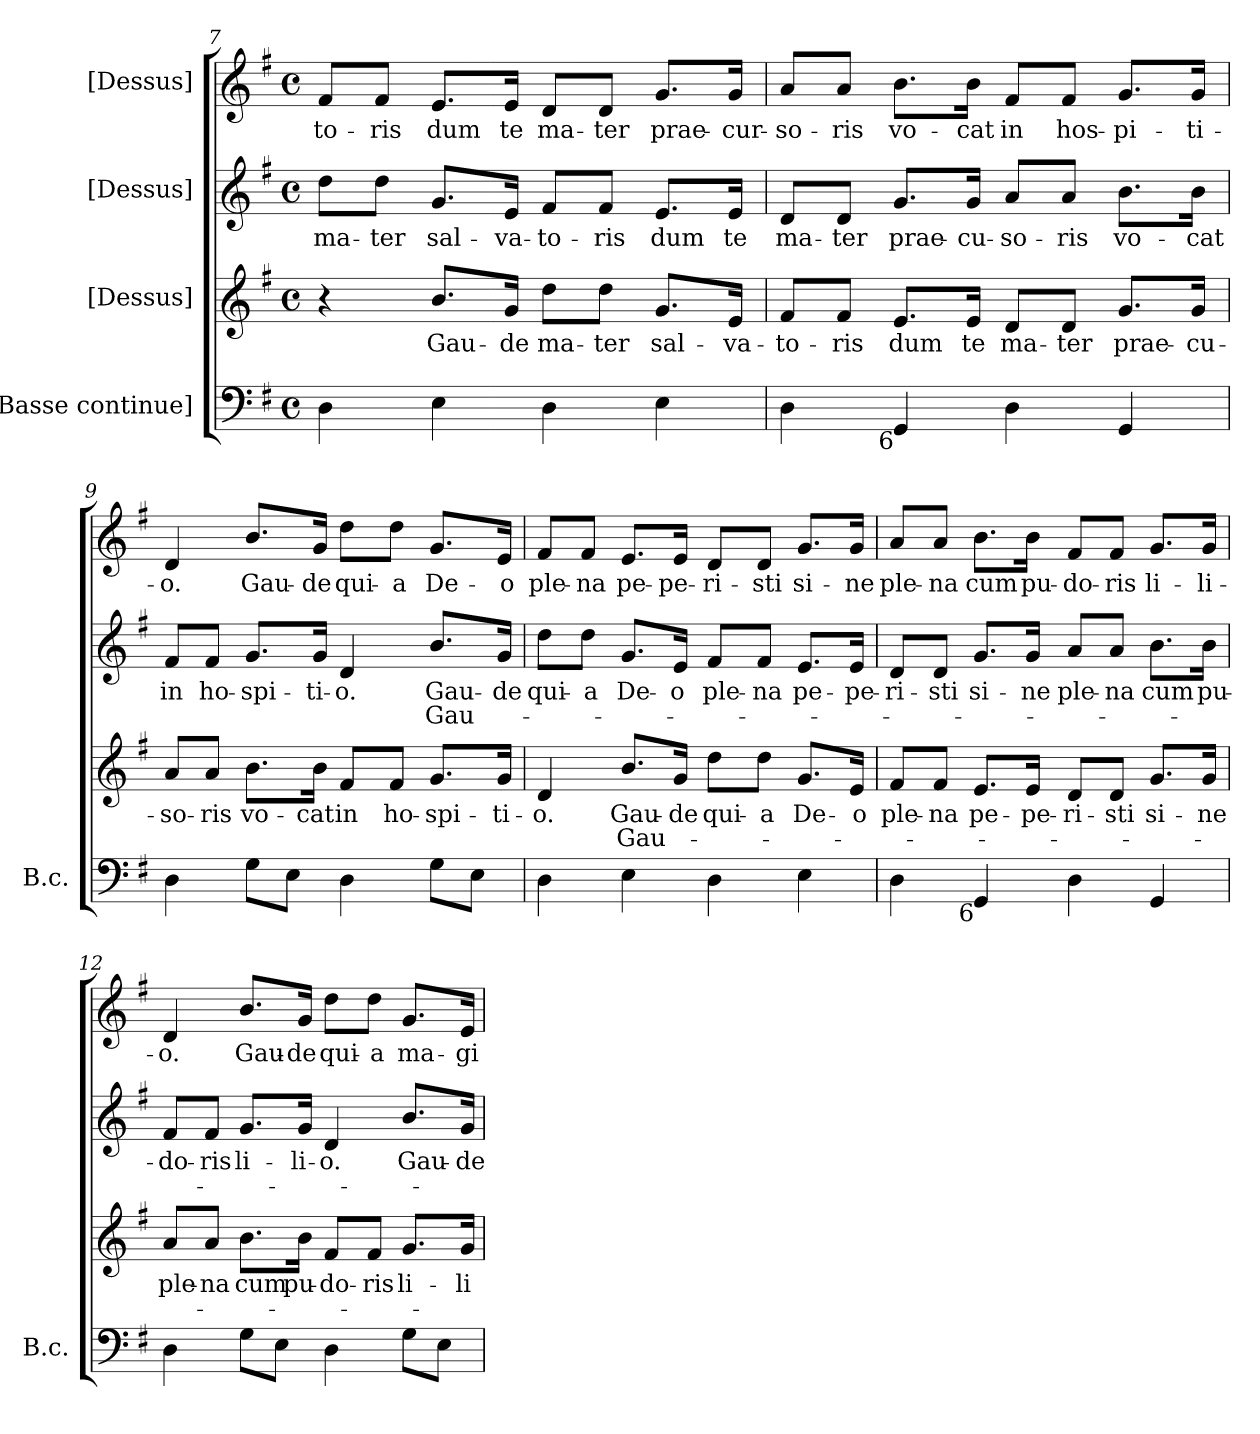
**kern	**kern	**text	**text	**kern	**text	**text	**kern	**text
*part4	*part3	*part3	*part3	*part2	*part2	*part2	*part1	*part1
*staff4	*staff3	*staff3	*staff3	*staff2	*staff2	*staff2	*staff1	*staff1
*I"[Basse continue]	*I"[Dessus]	*	*	*I"[Dessus]	*	*	*I"[Dessus]	*
*I'B.c.	*	*	*	*	*	*	*	*
*clefF4	*clefG2	*	*	*clefG2	*	*	*clefG2	*
*k[f#]	*k[f#]	*	*	*k[f#]	*	*	*k[f#]	*
*G:	*G:	*	*	*G:	*	*	*G:	*
*M4/4	*M4/4	*	*	*M4/4	*	*	*M4/4	*
*met(c)	*met(c)	*	*	*met(c)	*	*	*met(c)	*
=7	=7	=7	=7	=7	=7	=7	=7	=7
!	!	!	!	!	!LO:LY:b:color=#000000	!	!	!
!	!	!	!	!	!	!	!	!LO:LY:b:color=#000000
4Di\	4r	.	.	8ddi\L	ma-	.	8f#i/L	-to-
!	!	!	!	!	!LO:LY:b:color=#000000	!	!	!
!	!	!	!	!	!	!	!	!LO:LY:b:color=#000000
.	.	.	.	8ddi\J	-ter	.	8f#i/J	-ris
!	!	!LO:LY:b:color=#000000	!	!	!	!	!	!
!	!	!	!	!	!LO:LY:b:color=#000000	!	!	!
!	!	!	!	!	!	!	!	!LO:LY:b:color=#000000
4Ei\	8.bi/L	Gau-	.	8.gi/L	sal-	.	8.ei/L	dum
!	!	!LO:LY:b:color=#000000	!	!	!	!	!	!
!	!	!	!	!	!LO:LY:b:color=#000000	!	!	!
!	!	!	!	!	!	!	!	!LO:LY:b:color=#000000
.	16gi/Jk	-de	.	16ei/Jk	-va-	.	16ei/Jk	te
!	!	!LO:LY:b:color=#000000	!	!	!	!	!	!
!	!	!	!	!	!LO:LY:b:color=#000000	!	!	!
!	!	!	!	!	!	!	!	!LO:LY:b:color=#000000
4Di\	8ddi\L	ma-	.	8f#i/L	-to-	.	8di/L	ma-
!	!	!LO:LY:b:color=#000000	!	!	!	!	!	!
!	!	!	!	!	!LO:LY:b:color=#000000	!	!	!
!	!	!	!	!	!	!	!	!LO:LY:b:color=#000000
.	8ddi\J	-ter	.	8f#i/J	-ris	.	8di/J	-ter
!	!	!LO:LY:b:color=#000000	!	!	!	!	!	!
!	!	!	!	!	!LO:LY:b:color=#000000	!	!	!
!	!	!	!	!	!	!	!	!LO:LY:b:color=#000000
4Ei\	8.gi/L	sal-	.	8.ei/L	dum	.	8.gi/L	prae-
!	!	!LO:LY:b:color=#000000	!	!	!	!	!	!
!	!	!	!	!	!LO:LY:b:color=#000000	!	!	!
!	!	!	!	!	!	!	!	!LO:LY:b:color=#000000
.	16ei/Jk	-va-	.	16ei/Jk	te	.	16gi/Jk	-cur-
!!LO:PB:g=z
=8	=8	=8	=8	=8	=8	=8	=8	=8
!	!	!LO:LY:b:color=#000000	!	!	!	!	!	!
!	!	!	!	!	!LO:LY:b:color=#000000	!	!	!
!	!	!	!	!	!	!	!	!LO:LY:b:color=#000000
4Di\	8f#i/L	-to-	.	8di/L	ma-	.	8ai/L	-so-
!	!	!LO:LY:b:color=#000000	!	!	!	!	!	!
!	!	!	!	!	!LO:LY:b:color=#000000	!	!	!
!	!	!	!	!	!	!	!	!LO:LY:b:color=#000000
.	8f#i/J	-ris	.	8di/J	-ter	.	8ai/J	-ris
!	!	!LO:LY:b:color=#000000	!	!	!	!	!	!
!	!	!	!	!	!LO:LY:b:color=#000000	!	!	!
!LO:TX:b:rj:t=6	!	!	!	!	!	!	!	!
!	!	!	!	!	!	!	!	!LO:LY:b:color=#000000
4GGi/	8.ei/L	dum	.	8.gi/L	prae-	.	8.bi\L	vo-
!	!	!LO:LY:b:color=#000000	!	!	!	!	!	!
!	!	!	!	!	!LO:LY:b:color=#000000	!	!	!
!	!	!	!	!	!	!	!	!LO:LY:b:color=#000000
.	16ei/Jk	te	.	16gi/Jk	-cu-	.	16bi\Jk	-cat
!	!	!LO:LY:b:color=#000000	!	!	!	!	!	!
!	!	!	!	!	!LO:LY:b:color=#000000	!	!	!
!	!	!	!	!	!	!	!	!LO:LY:b:color=#000000
4Di\	8di/L	ma-	.	8ai/L	-so-	.	8f#i/L	in
!	!	!LO:LY:b:color=#000000	!	!	!	!	!	!
!	!	!	!	!	!LO:LY:b:color=#000000	!	!	!
!	!	!	!	!	!	!	!	!LO:LY:b:color=#000000
.	8di/J	-ter	.	8ai/J	-ris	.	8f#i/J	hos-
!	!	!LO:LY:b:color=#000000	!	!	!	!	!	!
!	!	!	!	!	!LO:LY:b:color=#000000	!	!	!
!	!	!	!	!	!	!	!	!LO:LY:b:color=#000000
4GGi/	8.gi/L	prae-	.	8.bi\L	vo-	.	8.gi/L	-pi-
!	!	!LO:LY:b:color=#000000	!	!	!	!	!	!
!	!	!	!	!	!LO:LY:b:color=#000000	!	!	!
!	!	!	!	!	!	!	!	!LO:LY:b:color=#000000
.	16gi/Jk	-cu-	.	16bi\Jk	-cat	.	16gi/Jk	-ti-
=9	=9	=9	=9	=9	=9	=9	=9	=9
!	!	!LO:LY:b:color=#000000	!	!	!	!	!	!
!	!	!	!	!	!LO:LY:b:color=#000000	!	!	!
!	!	!	!	!	!	!	!	!LO:LY:b:color=#000000
4Di\	8ai/L	-so-	.	8f#i/L	in	.	4di/	-o.
!	!	!LO:LY:b:color=#000000	!	!	!	!	!	!
!	!	!	!	!	!LO:LY:b:color=#000000	!	!	!
.	8ai/J	-ris	.	8f#i/J	ho-	.	.	.
!	!	!LO:LY:b:color=#000000	!	!	!	!	!	!
!	!	!	!	!	!LO:LY:b:color=#000000	!	!	!
!	!	!	!	!	!	!	!	!LO:LY:b:color=#000000
8Gi\L	8.bi\L	vo-	.	8.gi/L	-spi-	.	8.bi/L	Gau-
8Ei\J	.	.	.	.	.	.	.	.
!	!	!LO:LY:b:color=#000000	!	!	!	!	!	!
!	!	!	!	!	!LO:LY:b:color=#000000	!	!	!
!	!	!	!	!	!	!	!	!LO:LY:b:color=#000000
.	16bi\Jk	-cat	.	16gi/Jk	-ti-	.	16gi/Jk	-de
!	!	!LO:LY:b:color=#000000	!	!	!	!	!	!
!	!	!	!	!	!LO:LY:b:color=#000000	!	!	!
!	!	!	!	!	!	!	!	!LO:LY:b:color=#000000
4Di\	8f#i/L	in	.	4di/	-o.	.	8ddi\L	qui-
!	!	!LO:LY:b:color=#000000	!	!	!	!	!	!
!	!	!	!	!	!	!	!	!LO:LY:b:color=#000000
.	8f#i/J	ho-	.	.	.	.	8ddi\J	-a
!	!	!LO:LY:b:color=#000000	!	!	!	!	!	!
!	!	!	!	!	!LO:LY:b:color=#000000	!LO:LY:b:color=#000000	!	!
!	!	!	!	!	!	!	!	!LO:LY:b:color=#000000
8Gi\L	8.gi/L	-spi-	.	8.bi/L	Gau-	-Gau-	8.gi/L	De-
8Ei\J	.	.	.	.	.	.	.	.
!	!	!LO:LY:b:color=#000000	!	!	!	!	!	!
!	!	!	!	!	!LO:LY:b:color=#000000	!	!	!
!	!	!	!	!	!	!	!	!LO:LY:b:color=#000000
.	16gi/Jk	-ti-	.	16gi/Jk	-de	.	16ei/Jk	-o
=10	=10	=10	=10	=10	=10	=10	=10	=10
!	!	!LO:LY:b:color=#000000	!	!	!	!	!	!
!	!	!	!	!	!LO:LY:b:color=#000000	!	!	!
!	!	!	!	!	!	!	!	!LO:LY:b:color=#000000
4Di\	4di/	-o.	.	8ddi\L	qui-	.	8f#i/L	ple-
!	!	!	!	!	!LO:LY:b:color=#000000	!	!	!
!	!	!	!	!	!	!	!	!LO:LY:b:color=#000000
.	.	.	.	8ddi\J	-a	.	8f#i/J	-na
!	!	!LO:LY:b:color=#000000	!LO:LY:b:color=#000000	!	!	!	!	!
!	!	!	!	!	!LO:LY:b:color=#000000	!	!	!
!	!	!	!	!	!	!	!	!LO:LY:b:color=#000000
4Ei\	8.bi/L	Gau-	-Gau-	8.gi/L	De-	.	8.ei/L	pe-
!	!	!LO:LY:b:color=#000000	!	!	!	!	!	!
!	!	!	!	!	!LO:LY:b:color=#000000	!	!	!
!	!	!	!	!	!	!	!	!LO:LY:b:color=#000000
.	16gi/Jk	-de	.	16ei/Jk	-o	.	16ei/Jk	-pe-
!	!	!LO:LY:b:color=#000000	!	!	!	!	!	!
!	!	!	!	!	!LO:LY:b:color=#000000	!	!	!
!	!	!	!	!	!	!	!	!LO:LY:b:color=#000000
4Di\	8ddi\L	qui-	.	8f#i/L	ple-	.	8di/L	-ri-
!	!	!LO:LY:b:color=#000000	!	!	!	!	!	!
!	!	!	!	!	!LO:LY:b:color=#000000	!	!	!
!	!	!	!	!	!	!	!	!LO:LY:b:color=#000000
.	8ddi\J	-a	.	8f#i/J	-na	.	8di/J	-sti
!	!	!LO:LY:b:color=#000000	!	!	!	!	!	!
!	!	!	!	!	!LO:LY:b:color=#000000	!	!	!
!	!	!	!	!	!	!	!	!LO:LY:b:color=#000000
4Ei\	8.gi/L	De-	.	8.ei/L	pe-	.	8.gi/L	si-
!	!	!LO:LY:b:color=#000000	!	!	!	!	!	!
!	!	!	!	!	!LO:LY:b:color=#000000	!	!	!
!	!	!	!	!	!	!	!	!LO:LY:b:color=#000000
.	16ei/Jk	-o	.	16ei/Jk	-pe-	.	16gi/Jk	-ne
!!LO:LB:g=z
=11	=11	=11	=11	=11	=11	=11	=11	=11
!	!	!LO:LY:b:color=#000000	!	!	!	!	!	!
!	!	!	!	!	!LO:LY:b:color=#000000	!	!	!
!	!	!	!	!	!	!	!	!LO:LY:b:color=#000000
4Di\	8f#i/L	ple-	.	8di/L	-ri-	.	8ai/L	ple-
!	!	!LO:LY:b:color=#000000	!	!	!	!	!	!
!	!	!	!	!	!LO:LY:b:color=#000000	!	!	!
!	!	!	!	!	!	!	!	!LO:LY:b:color=#000000
.	8f#i/J	-na	.	8di/J	-sti	.	8ai/J	-na
!	!	!LO:LY:b:color=#000000	!	!	!	!	!	!
!	!	!	!	!	!LO:LY:b:color=#000000	!	!	!
!LO:TX:b:rj:t=6	!	!	!	!	!	!	!	!
!	!	!	!	!	!	!	!	!LO:LY:b:color=#000000
4GGi/	8.ei/L	pe-	.	8.gi/L	si-	.	8.bi\L	cum
!	!	!LO:LY:b:color=#000000	!	!	!	!	!	!
!	!	!	!	!	!LO:LY:b:color=#000000	!	!	!
!	!	!	!	!	!	!	!	!LO:LY:b:color=#000000
.	16ei/Jk	-pe-	.	16gi/Jk	-ne	.	16bi\Jk	pu-
!	!	!LO:LY:b:color=#000000	!	!	!	!	!	!
!	!	!	!	!	!LO:LY:b:color=#000000	!	!	!
!	!	!	!	!	!	!	!	!LO:LY:b:color=#000000
4Di\	8di/L	-ri-	.	8ai/L	ple-	.	8f#i/L	-do-
!	!	!LO:LY:b:color=#000000	!	!	!	!	!	!
!	!	!	!	!	!LO:LY:b:color=#000000	!	!	!
!	!	!	!	!	!	!	!	!LO:LY:b:color=#000000
.	8di/J	-sti	.	8ai/J	-na	.	8f#i/J	-ris
!	!	!LO:LY:b:color=#000000	!	!	!	!	!	!
!	!	!	!	!	!LO:LY:b:color=#000000	!	!	!
!	!	!	!	!	!	!	!	!LO:LY:b:color=#000000
4GGi/	8.gi/L	si-	.	8.bi\L	cum	.	8.gi/L	li-
!	!	!LO:LY:b:color=#000000	!	!	!	!	!	!
!	!	!	!	!	!LO:LY:b:color=#000000	!	!	!
!	!	!	!	!	!	!	!	!LO:LY:b:color=#000000
.	16gi/Jk	-ne	.	16bi\Jk	pu-	.	16gi/Jk	-li-
=12	=12	=12	=12	=12	=12	=12	=12	=12
!	!	!LO:LY:b:color=#000000	!	!	!	!	!	!
!	!	!	!	!	!LO:LY:b:color=#000000	!	!	!
!	!	!	!	!	!	!	!	!LO:LY:b:color=#000000
4Di\	8ai/L	ple-	.	8f#i/L	-do-	.	4di/	-o.
!	!	!LO:LY:b:color=#000000	!	!	!	!	!	!
!	!	!	!	!	!LO:LY:b:color=#000000	!	!	!
.	8ai/J	-na	.	8f#i/J	-ris	.	.	.
!	!	!LO:LY:b:color=#000000	!	!	!	!	!	!
!	!	!	!	!	!LO:LY:b:color=#000000	!	!	!
!	!	!	!	!	!	!	!	!LO:LY:b:color=#000000
8Gi\L	8.bi\L	cum	.	8.gi/L	li-	.	8.bi/L	Gau-
8Ei\J	.	.	.	.	.	.	.	.
!	!	!LO:LY:b:color=#000000	!	!	!	!	!	!
!	!	!	!	!	!LO:LY:b:color=#000000	!	!	!
!	!	!	!	!	!	!	!	!LO:LY:b:color=#000000
.	16bi\Jk	pu-	.	16gi/Jk	-li-	.	16gi/Jk	-de
!	!	!LO:LY:b:color=#000000	!	!	!	!	!	!
!	!	!	!	!	!LO:LY:b:color=#000000	!	!	!
!	!	!	!	!	!	!	!	!LO:LY:b:color=#000000
4Di\	8f#i/L	-do-	.	4di/	-o.	.	8ddi\L	qui-
!	!	!LO:LY:b:color=#000000	!	!	!	!	!	!
!	!	!	!	!	!	!	!	!LO:LY:b:color=#000000
.	8f#i/J	-ris	.	.	.	.	8ddi\J	-a
!	!	!LO:LY:b:color=#000000	!	!	!	!	!	!
!	!	!	!	!	!LO:LY:b:color=#000000	!	!	!
!	!	!	!	!	!	!	!	!LO:LY:b:color=#000000
8Gi\L	8.gi/L	li-	.	8.bi/L	Gau-	.	8.gi/L	ma-
8Ei\J	.	.	.	.	.	.	.	.
!	!	!LO:LY:b:color=#000000	!	!	!	!	!	!
!	!	!	!	!	!LO:LY:b:color=#000000	!	!	!
!	!	!	!	!	!	!	!	!LO:LY:b:color=#000000
.	16gi/Jk	-li-	.	16gi/Jk	-de	.	16ei/Jk	-gi
=	=	=	=	=	=	=	=	=
*-	*-	*-	*-	*-	*-	*-	*-	*-
